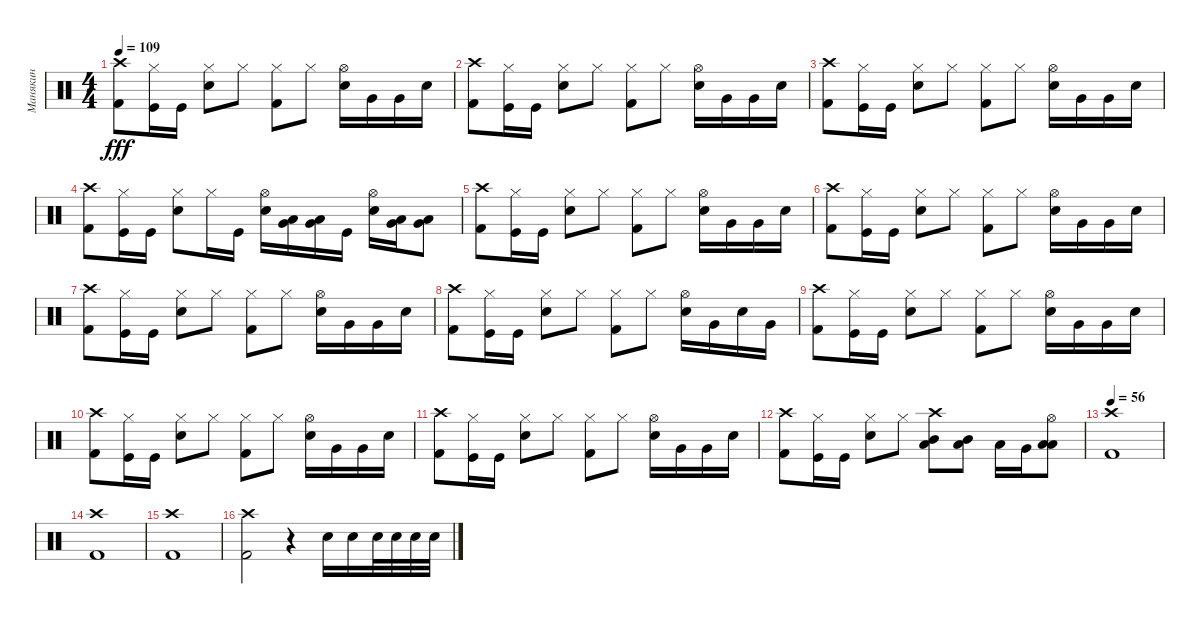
\track ("Манякин" "Манякин") {instrument percussion}
\staff {score}
\articulation defaults
\ts (4 4)
\tempo 109
\clef neutral
\ks c
("Crash high (hit)" "Kick (hit) 2").8{dy fff} ("Hi-Hat (closed)" "Kick (hit)").16 "Kick (hit)".16 ("Hi-Hat (closed)" "Snare (hit) 2").8 "Hi-Hat (closed)".8 ("Kick (hit) 2" "Hi-Hat (closed)").8 "Hi-Hat (closed)".8 ("Hi-Hat (open)" "Snare (hit) 2").16 "Very Low Tom (hit)".16 "Very Low Tom (hit)".16 "Snare (hit) 2".16 |
("Crash high (hit)" "Kick (hit) 2").8 ("Hi-Hat (closed)" "Kick (hit)").16 "Kick (hit)".16 ("Hi-Hat (closed)" "Snare (hit) 2").8 "Hi-Hat (closed)".8 ("Kick (hit) 2" "Hi-Hat (closed)").8 "Hi-Hat (closed)".8 ("Hi-Hat (open)" "Snare (hit) 2").16 "Very Low Tom (hit)".16 "Very Low Tom (hit)".16 "Snare (hit) 2".16 |
("Crash high (hit)" "Kick (hit) 2").8 ("Hi-Hat (closed)" "Kick (hit)").16 "Kick (hit)".16 ("Hi-Hat (closed)" "Snare (hit) 2").8 "Hi-Hat (closed)".8 ("Kick (hit) 2" "Hi-Hat (closed)").8 "Hi-Hat (closed)".8 ("Hi-Hat (open)" "Snare (hit) 2").16 "Very Low Tom (hit)".16 "Very Low Tom (hit)".16 "Snare (hit) 2".16 |
("Crash high (hit)" "Kick (hit) 2").8 ("Hi-Hat (closed)" "Kick (hit)").16 "Kick (hit)".16 ("Hi-Hat (closed)" "Snare (hit) 2").8 "Hi-Hat (closed)".16 "Kick (hit)".16 ("Hi-Hat (open)" "Snare (hit) 2").16 ("Very Low Tom (hit)" "Low Tom (hit)").16 ("Very Low Tom (hit)" "Low Tom (hit)").16 "Kick (hit)".16 ("Hi-Hat (open)" "Snare (hit) 2").16 ("Very Low Tom (hit)" "Low Tom (hit)").16 ("Very Low Tom (hit)" "Low Tom (hit)").8 |
("Crash high (hit)" "Kick (hit) 2").8 ("Hi-Hat (closed)" "Kick (hit)").16 "Kick (hit)".16 ("Hi-Hat (closed)" "Snare (hit) 2").8 "Hi-Hat (closed)".8 ("Kick (hit) 2" "Hi-Hat (closed)").8 "Hi-Hat (closed)".8 ("Hi-Hat (open)" "Snare (hit) 2").16 "Very Low Tom (hit)".16 "Very Low Tom (hit)".16 "Snare (hit) 2".16 |
("Crash high (hit)" "Kick (hit) 2").8 ("Hi-Hat (closed)" "Kick (hit)").16 "Kick (hit)".16 ("Hi-Hat (closed)" "Snare (hit) 2").8 "Hi-Hat (closed)".8 ("Kick (hit) 2" "Hi-Hat (closed)").8 "Hi-Hat (closed)".8 ("Hi-Hat (open)" "Snare (hit) 2").16 "Very Low Tom (hit)".16 "Very Low Tom (hit)".16 "Snare (hit) 2".16 |
("Crash high (hit)" "Kick (hit) 2").8 ("Hi-Hat (closed)" "Kick (hit)").16 "Kick (hit)".16 ("Hi-Hat (closed)" "Snare (hit) 2").8 "Hi-Hat (closed)".8 ("Kick (hit) 2" "Hi-Hat (closed)").8 "Hi-Hat (closed)".8 ("Hi-Hat (open)" "Snare (hit) 2").16 "Very Low Tom (hit)".16 "Very Low Tom (hit)".16 "Snare (hit) 2".16 |
("Crash high (hit)" "Kick (hit) 2").8 ("Hi-Hat (closed)" "Kick (hit)").16 "Kick (hit)".16 ("Hi-Hat (closed)" "Snare (hit) 2").8 "Hi-Hat (closed)".8 ("Kick (hit) 2" "Hi-Hat (closed)").8 "Hi-Hat (closed)".8 ("Hi-Hat (open)" "Snare (hit) 2").16 "Very Low Tom (hit)".16 "Snare (hit) 2".16 "Very Low Tom (hit)".16 |
("Crash high (hit)" "Kick (hit) 2").8 ("Hi-Hat (closed)" "Kick (hit)").16 "Kick (hit)".16 ("Hi-Hat (closed)" "Snare (hit) 2").8 "Hi-Hat (closed)".8 ("Kick (hit) 2" "Hi-Hat (closed)").8 "Hi-Hat (closed)".8 ("Hi-Hat (open)" "Snare (hit) 2").16 "Very Low Tom (hit)".16 "Very Low Tom (hit)".16 "Snare (hit) 2".16 |
("Crash high (hit)" "Kick (hit) 2").8 ("Hi-Hat (closed)" "Kick (hit)").16 "Kick (hit)".16 ("Hi-Hat (closed)" "Snare (hit) 2").8 "Hi-Hat (closed)".8 ("Kick (hit) 2" "Hi-Hat (closed)").8 "Hi-Hat (closed)".8 ("Hi-Hat (open)" "Snare (hit) 2").16 "Very Low Tom (hit)".16 "Very Low Tom (hit)".16 "Snare (hit) 2".16 |
("Crash high (hit)" "Kick (hit) 2").8 ("Hi-Hat (closed)" "Kick (hit)").16 "Kick (hit)".16 ("Hi-Hat (closed)" "Snare (hit) 2").8 "Hi-Hat (closed)".8 ("Kick (hit) 2" "Hi-Hat (closed)").8 "Hi-Hat (closed)".8 ("Hi-Hat (open)" "Snare (hit) 2").16 "Very Low Tom (hit)".16 "Very Low Tom (hit)".16 "Snare (hit) 2".16 |
("Crash high (hit)" "Kick (hit) 2").8 ("Hi-Hat (closed)" "Kick (hit)").16 "Kick (hit)".16 ("Hi-Hat (closed)" "Snare (hit) 2").8 "Hi-Hat (closed)".8 ("Low Tom (hit)" "Mid Tom (hit)" "Crash high (hit)").8 ("Mid Tom (hit)" "Low Tom (hit)").8 "Low Tom (hit)".16 "Very Low Tom (hit)".16 ("Hi-Hat (open)" "Low Tom (hit)" "Low Floor Tom (hit)").8 |
\tempo 56
("Kick (hit) 2" "Crash high (hit)").1 |
("Crash high (hit)" "Kick (hit) 2").1 |
("Crash high (hit)" "Kick (hit) 2").1 |
("Crash high (hit)" "Kick (hit) 2").2 r.4 "Snare (hit) 2".16 "Snare (hit) 2".16 "Snare (hit) 2".32 "Snare (hit) 2".32 "Snare (hit) 2".32 "Snare (hit) 2".32
